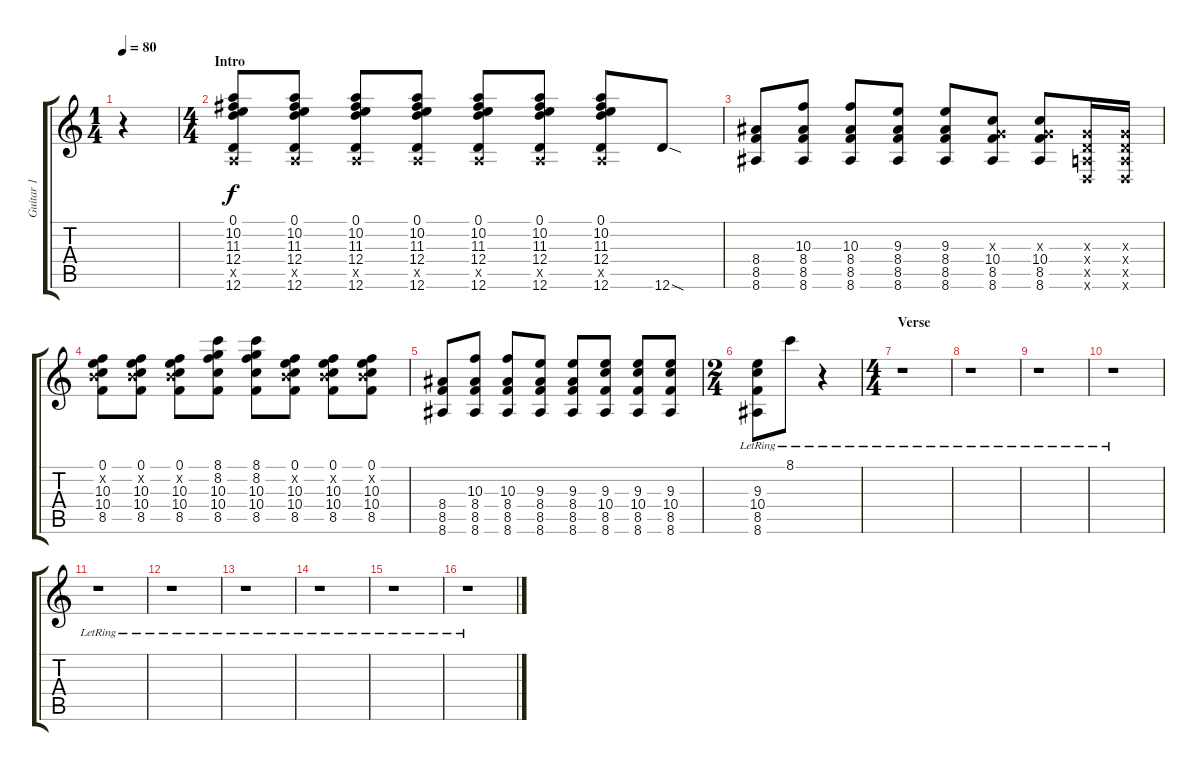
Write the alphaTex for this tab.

\track ("Guitar 1" "Guitar 1") {instrument distortionguitar}
\staff {score tabs}
\tuning (E4 B3 G3 D3 A2 D2) {hide}
\ts (1 4)
\tempo 80
\clef g2
\ks c
r.4{dy f instrument distortionguitar} |
\ts (4 4)
\section ("" "Intro")
(0.1 10.2 11.3 12.4 0.5{x} 12.6).8 (0.1 10.2 11.3 12.4 0.5{x} 12.6).8 (0.1 10.2 11.3 12.4 0.5{x} 12.6).8 (0.1 10.2 11.3 12.4 0.5{x} 12.6).8 (0.1 10.2 11.3 12.4 0.5{x} 12.6).8 (0.1 10.2 11.3 12.4 0.5{x} 12.6).8 (0.1 10.2 11.3 12.4 0.5{x} 12.6).8 12.6{sod}.8 |
(8.4 8.5 8.6).8 (10.3 8.4 8.5 8.6).8 (10.3 8.4 8.5 8.6).8 (9.3 8.4 8.5 8.6).8 (9.3 8.4 8.5 8.6).8 (0.3{x} 10.4 8.5 8.6).8 (0.3{x} 10.4 8.5 8.6).8 (0.3{x} 0.4{x} 0.5{x} 0.6{x}).16 (0.3{x} 0.4{x} 0.5{x} 0.6{x}).16 |
(0.1 0.2{x} 10.3 10.4 8.5).8 (0.1 0.2{x} 10.3 10.4 8.5).8 (0.1 0.2{x} 10.3 10.4 8.5).8 (8.1 8.2 10.3 10.4 8.5).8 (8.1 8.2 10.3 10.4 8.5).8 (0.1 0.2{x} 10.3 10.4 8.5).8 (0.1 0.2{x} 10.3 10.4 8.5).8 (0.1 0.2{x} 10.3 10.4 8.5).8 |
(8.4 8.5 8.6).8 (10.3 8.4 8.5 8.6).8 (10.3 8.4 8.5 8.6).8 (9.3 8.4 8.5 8.6).8 (9.3 8.4 8.5 8.6).8 (9.3 10.4 8.5 8.6).8 (9.3 10.4 8.5 8.6).8 (9.3 10.4 8.5 8.6).8 |
\ts (2 4)
(9.3{lr} 10.4{lr} 8.5{lr} 8.6{lr}).8 8.1{lr}.8 r.4 |
\ts (4 4)
\section ("" "Verse")
r.1 |
r.1 |
r.1 |
r.1 |
r.1 |
r.1 |
r.1 |
r.1 |
r.1 |
r.1
